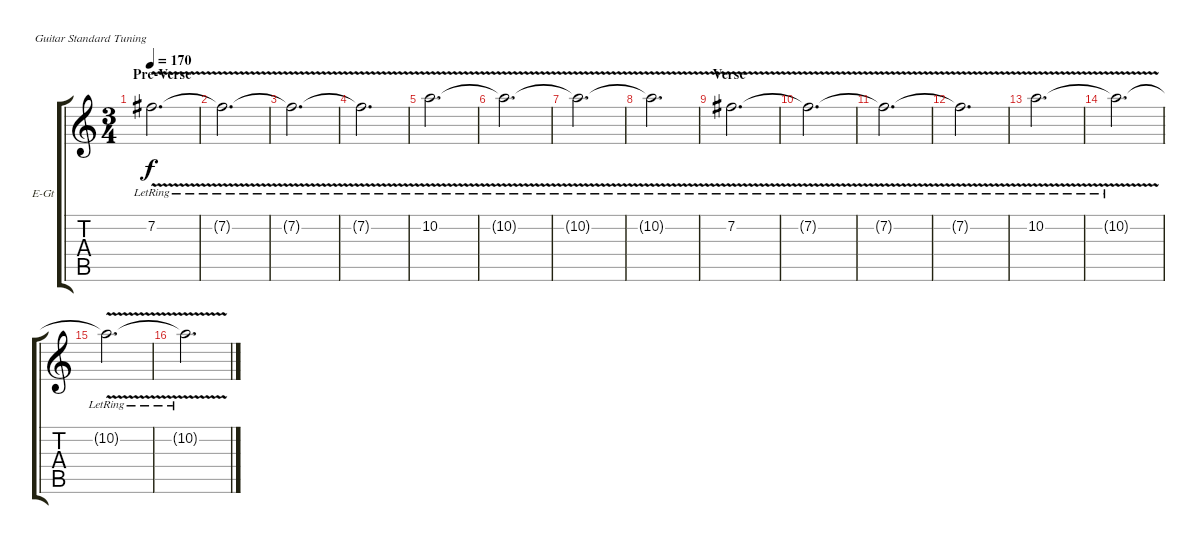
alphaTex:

\defaultSystemsLayout 4
\bracketExtendMode groupsimilarinstruments
\firstSystemTrackNameOrientation horizontal
\otherSystemsTrackNameOrientation horizontal
\track ("First (Drive)" "E-Gt") {instrument overdrivenguitar}
\staff {score tabs}
\tuning (E4 B3 G3 D3 A2 E2)
\ts (3 4)
\section ("" "Pre-Verse")
\tempo 170
\clef g2
\ks c
7.2{v lr}.2{d dy f} |
7.2{v lr t}.2{d} |
7.2{v lr t}.2{d} |
7.2{v lr t}.2{d} |
10.2{v lr}.2{d} |
10.2{v lr t}.2{d} |
10.2{v lr t}.2{d} |
10.2{v lr t}.2{d} |
\section ("" "Verse")
7.2{v lr}.2{d} |
7.2{v lr t}.2{d} |
7.2{v lr t}.2{d} |
7.2{v lr t}.2{d} |
10.2{v lr}.2{d} |
10.2{v lr t}.2{d} |
10.2{v lr t}.2{d} |
10.2{v lr t}.2{d}
